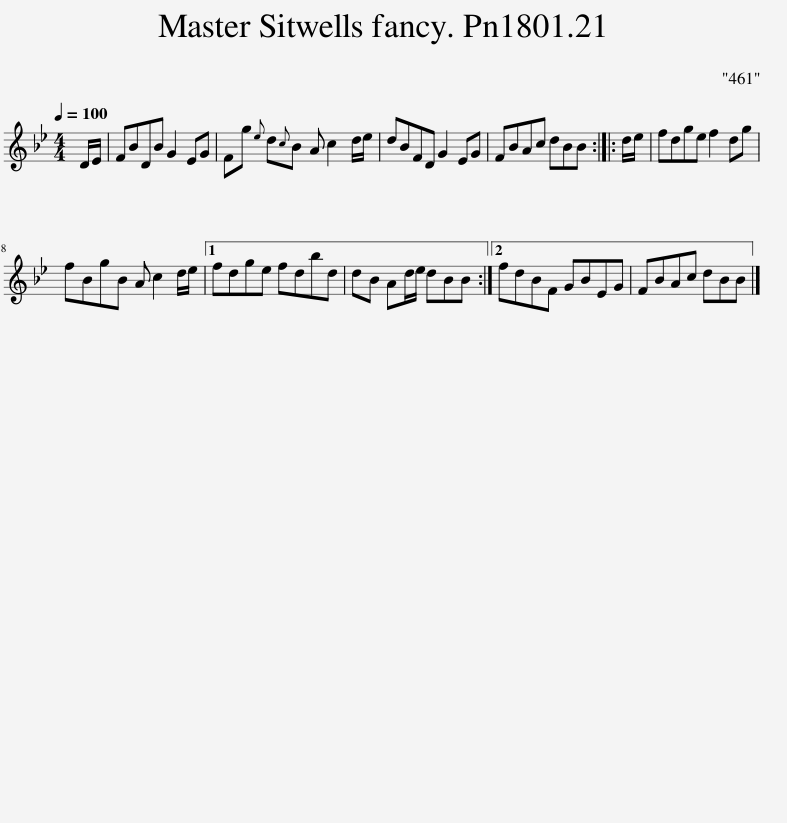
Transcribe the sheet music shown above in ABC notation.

X:1
L:1/8
Q:1/4=100
M:4/4
I:linebreak $
K:Bb
V:1 treble
V:1
 D/E/ | FBDB G2 EG | Fg{e} d{c}B A c2 d/e/ | dBFD G2 EG | FBAc dBB :: %5
 d/e/ | fdge f2 dg |$ fBgB A c2 d/e/ |1 fdge fdbd | dB Ad/e/ dBB :|2 %10
 fdBF GBEG | FBAc dBB |] %12
